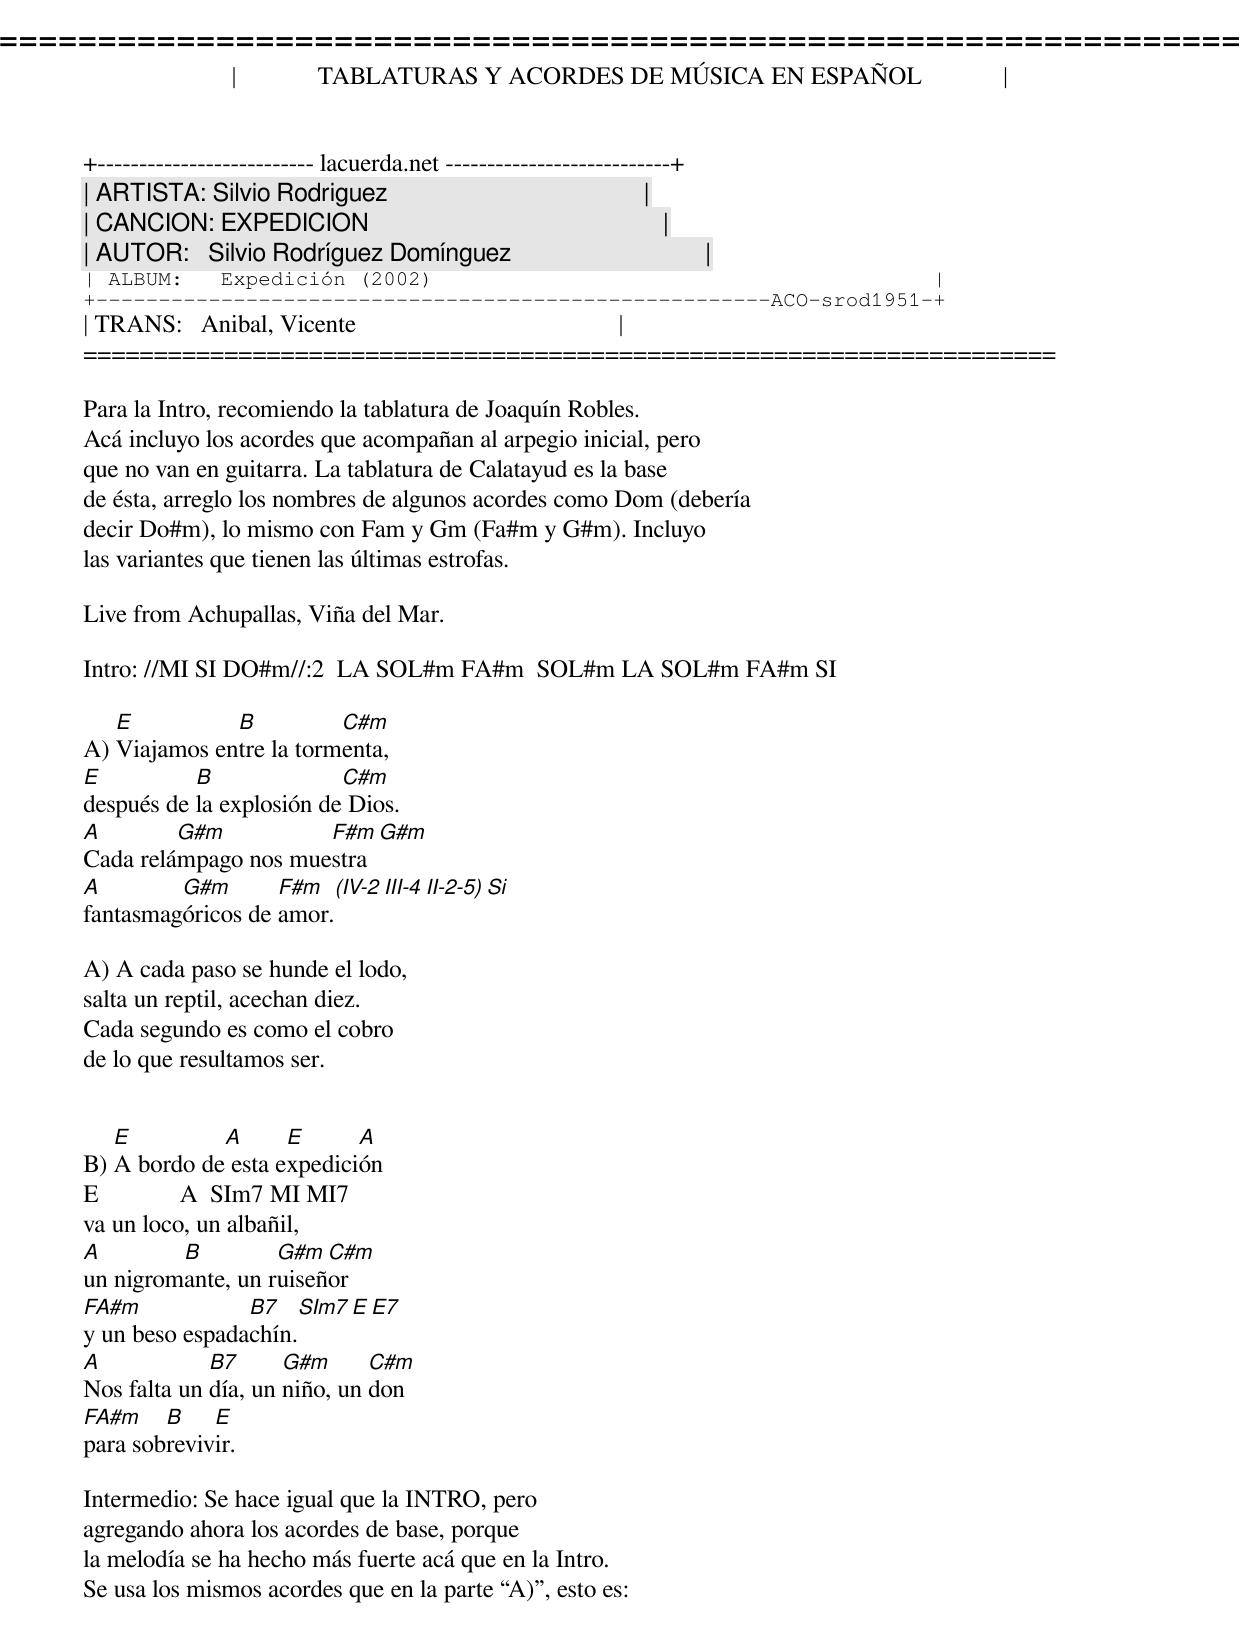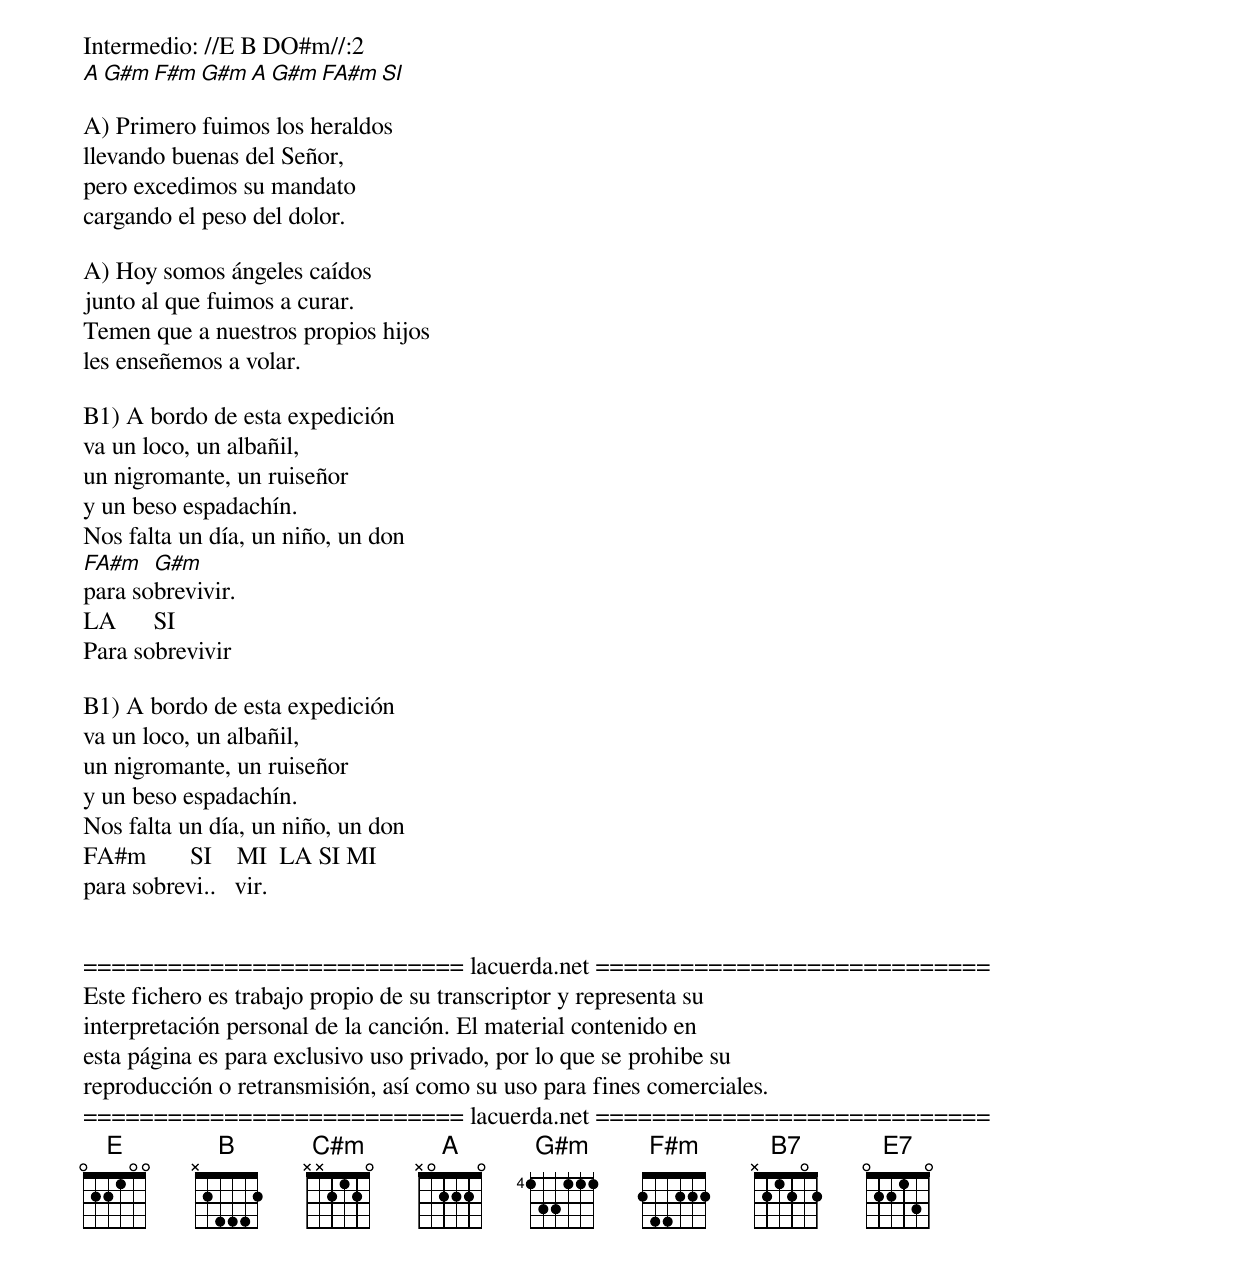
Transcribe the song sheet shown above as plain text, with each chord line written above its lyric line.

=====================================================================
|             TABLATURAS Y ACORDES DE MÚSICA EN ESPAÑOL             |
+-------------------------- lacuerda.net ---------------------------+
| ARTISTA: Silvio Rodriguez                                         |
| CANCION: EXPEDICION                                               |
| AUTOR:   Silvio Rodríguez Domínguez                               |
| ALBUM:   Expedición (2002)                                        |
+------------------------------------------------------ACO-srod1951-+
| TRANS:   Anibal, Vicente                                          |
=====================================================================

Para la Intro, recomiendo la tablatura de Joaquín Robles.
Acá incluyo los acordes que acompañan al arpegio inicial, pero
que no van en guitarra. La tablatura de Calatayud es la base
de ésta, arreglo los nombres de algunos acordes como Dom (debería
decir Do#m), lo mismo con Fam y Gm (Fa#m y G#m). Incluyo
las variantes que tienen las últimas estrofas.

Live from Achupallas, Viña del Mar.

Intro: //MI SI DO#m//:2  LA SOL#m FA#m  SOL#m LA SOL#m FA#m SI

   E          B          C#m
A) Viajamos entre la tormenta,
E          B              C#m
después de la explosión de Dios.
A        G#m          F#m  G#m
Cada relámpago nos muestra
A        G#m       F#m  (IV-2 III-4 II-2-5)  Si
fantasmagóricos de amor.

A) A cada paso se hunde el lodo,
salta un reptil, acechan diez.
Cada segundo es como el cobro
de lo que resultamos ser.


   E         A      E      A
B) A bordo de esta expedición
E             A  SIm7 MI MI7
va un loco, un albañil,
A        B         G#m  C#m
un nigromante, un ruiseñor
FA#m            B7   SIm7 E E7
y un beso espadachín.
A            B7      G#m      C#m
Nos falta un día, un niño, un don
FA#m    B    E
para sobrevivir.

Intermedio: Se hace igual que la INTRO, pero
agregando ahora los acordes de base, porque
la melodía se ha hecho más fuerte acá que en la Intro.
Se usa los mismos acordes que en la parte A), esto es:

Intermedio: //E B DO#m//:2
A G#m F#m G#m  A G#m FA#m SI

A) Primero fuimos los heraldos
llevando buenas del Señor,
pero excedimos su mandato
cargando el peso del dolor.

A) Hoy somos ángeles caídos
junto al que fuimos a curar.
Temen que a nuestros propios hijos
les enseñemos a volar.

B1) A bordo de esta expedición
va un loco, un albañil,
un nigromante, un ruiseñor
y un beso espadachín.
Nos falta un día, un niño, un don
FA#m   G#m
para sobrevivir.
LA      SI
Para sobrevivir

B1) A bordo de esta expedición
va un loco, un albañil,
un nigromante, un ruiseñor
y un beso espadachín.
Nos falta un día, un niño, un don
FA#m       SI    MI  LA SI MI
para sobrevi..   vir.


=========================== lacuerda.net ============================
Este fichero es trabajo propio de su transcriptor y representa su
interpretación personal de la canción. El material contenido en
esta página es para exclusivo uso privado, por lo que se prohibe su
reproducción o retransmisión, así como su uso para fines comerciales.
=========================== lacuerda.net ============================
